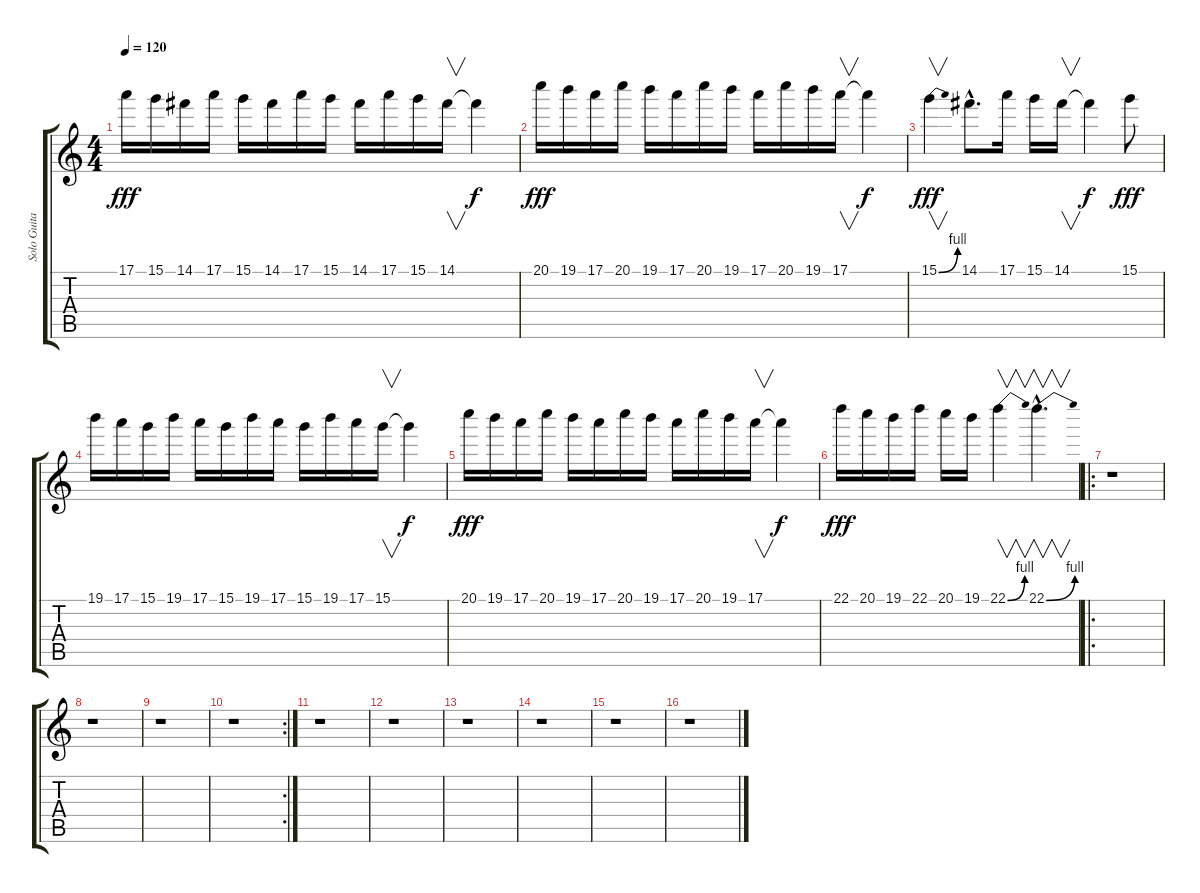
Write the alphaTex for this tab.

\track ("Solo Guitar" "Solo Guita") {instrument overdrivenguitar}
\staff {score tabs}
\tuning (E4 B3 G3 D3 A2 E2) {hide}
\ts (4 4)
\tempo 120
\clef g2
\ks c
17.1.16{dy fff} 15.1.16 14.1.16 17.1.16 15.1.16 14.1.16 17.1.16 15.1.16 14.1.16 17.1.16 15.1.16 14.1.16{v} 14.1{t}.4{dy f} |
20.1.16{dy fff} 19.1.16 17.1.16 20.1.16 19.1.16 17.1.16 20.1.16 19.1.16 17.1.16 20.1.16 19.1.16 17.1.16{v} 17.1{t}.4{dy f} |
15.1{be (bend 0 0 60 4)}.4{v dy fff} 14.1{hac}.8{d} 17.1.16 15.1.16 14.1.16{v} 14.1{t}.4{dy f} 15.1.8{dy fff} |
19.1.16 17.1.16 15.1.16 19.1.16 17.1.16 15.1.16 19.1.16 17.1.16 15.1.16 19.1.16 17.1.16 15.1.16{v} 15.1{t}.4{dy f} |
20.1.16{dy fff} 19.1.16 17.1.16 20.1.16 19.1.16 17.1.16 20.1.16 19.1.16 17.1.16 20.1.16 19.1.16 17.1.16{v} 17.1{t}.4{dy f} |
22.1.16{dy fff} 20.1.16 19.1.16 22.1.16 20.1.16 19.1.16 22.1{be (bend 0 0 60 4)}.4{v} 22.1{be (bend 0 0 60 4) hac}.4{v d} |
\ro
r.1 |
r.1 |
r.1 |
\rc 2
r.1 |
r.1 |
r.1 |
r.1 |
r.1 |
r.1 |
r.1
